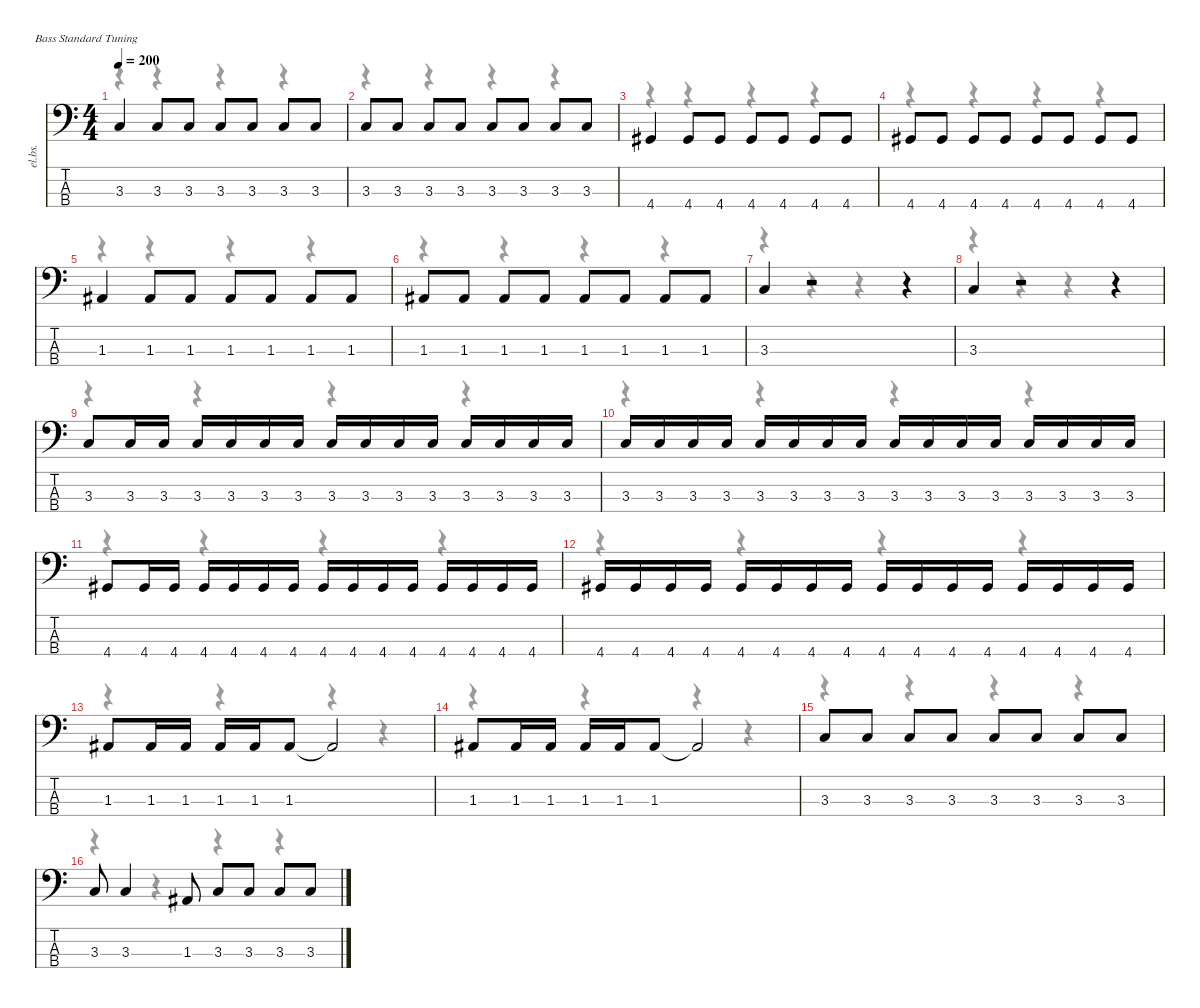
\hideDynamics
\bracketExtendMode nobrackets
\otherSystemsTrackNameOrientation horizontal
\track ("Bass" "el.bs.") {instrument electricbassfinger}
\staff {score tabs}
\tuning (G2 D2 A1 E1)
\voice
\ts (4 4)
\scale
0.992988
\tempo 200
\accidentals auto
\clef f4
\ottava regular
\simile none
\ks c
3.3.4{dy f} 3.3.8 3.3.8 3.3.8 3.3.8 3.3.8 3.3.8 |
\scale
0.992988 3.3.8 3.3.8 3.3.8 3.3.8 3.3.8 3.3.8 3.3.8 3.3.8 |
\scale
0.973373 4.4{acc #}.4 4.4{acc #}.8 4.4{acc #}.8 4.4{acc #}.8 4.4{acc #}.8 4.4{acc #}.8 4.4{acc #}.8 |
\scale
0.973373 4.4{acc #}.8 4.4{acc #}.8 4.4{acc #}.8 4.4{acc #}.8 4.4{acc #}.8 4.4{acc #}.8 4.4{acc #}.8 4.4{acc #}.8 |
\scale
0.973373 1.3{acc #}.4 1.3{acc #}.8 1.3{acc #}.8 1.3{acc #}.8 1.3{acc #}.8 1.3{acc #}.8 1.3{acc #}.8 |
\scale
0.973373 1.3{acc #}.8 1.3{acc #}.8 1.3{acc #}.8 1.3{acc #}.8 1.3{acc #}.8 1.3{acc #}.8 1.3{acc #}.8 1.3{acc #}.8 |
\scale
1.07665 3.3.4 r.2 r.4 |
\scale
1.00044 3.3.4 r.2 r.4 |
\section ("" "")
\scale
0.988084 3.3.8 3.3.16 3.3.16 3.3.16 3.3.16 3.3.16 3.3.16 3.3.16 3.3.16 3.3.16 3.3.16 3.3.16 3.3.16 3.3.16 3.3.16 |
\scale
0.988084 3.3.16 3.3.16 3.3.16 3.3.16 3.3.16 3.3.16 3.3.16 3.3.16 3.3.16 3.3.16 3.3.16 3.3.16 3.3.16 3.3.16 3.3.16 3.3.16 |
\scale
0.973373 4.4{acc #}.8 4.4{acc #}.16 4.4{acc #}.16 4.4{acc #}.16 4.4{acc #}.16 4.4{acc #}.16 4.4{acc #}.16 4.4{acc #}.16 4.4{acc #}.16 4.4{acc #}.16 4.4{acc #}.16 4.4{acc #}.16 4.4{acc #}.16 4.4{acc #}.16 4.4{acc #}.16 |
\scale
0.973373 4.4{acc #}.16 4.4{acc #}.16 4.4{acc #}.16 4.4{acc #}.16 4.4{acc #}.16 4.4{acc #}.16 4.4{acc #}.16 4.4{acc #}.16 4.4{acc #}.16 4.4{acc #}.16 4.4{acc #}.16 4.4{acc #}.16 4.4{acc #}.16 4.4{acc #}.16 4.4{acc #}.16 4.4{acc #}.16 |
\scale
1.0791 1.3{acc #}.8 1.3{acc #}.16 1.3{acc #}.16 1.3{acc #}.16 1.3{acc #}.16 1.3{acc #}.8 1.3{t acc #}.2 |
\scale
0.975825 1.3{acc #}.8 1.3{acc #}.16 1.3{acc #}.16 1.3{acc #}.16 1.3{acc #}.16 1.3{acc #}.8 1.3{t acc #}.2 |
\scale
0.990536 3.3.8 3.3.8 3.3.8 3.3.8 3.3.8 3.3.8 3.3.8 3.3.8 |
\scale
1.00289 3.3.8 3.3.4 1.3{acc #}.8 3.3.8 3.3.8 3.3.8 3.3.8
\voice
\clef f4
\ottava regular
\simile none
\ks c
r.4{dy mf} r.4 r.4 r.4 |
r.4 r.4 r.4 r.4 |
r.4 r.4 r.4 r.4 |
r.4 r.4 r.4 r.4 |
r.4 r.4 r.4 r.4 |
r.4 r.4 r.4 r.4 |
r.4 r.4 r.4 r.4 |
r.4 r.4 r.4 r.4 |
r.4 r.4 r.4 r.4 |
r.4 r.4 r.4 r.4 |
r.4 r.4 r.4 r.4 |
r.4 r.4 r.4 r.4 |
r.4 r.4 r.4 r.4 |
r.4 r.4 r.4 r.4 |
r.4 r.4 r.4 r.4 |
r.4 r.4 r.4 r.4
